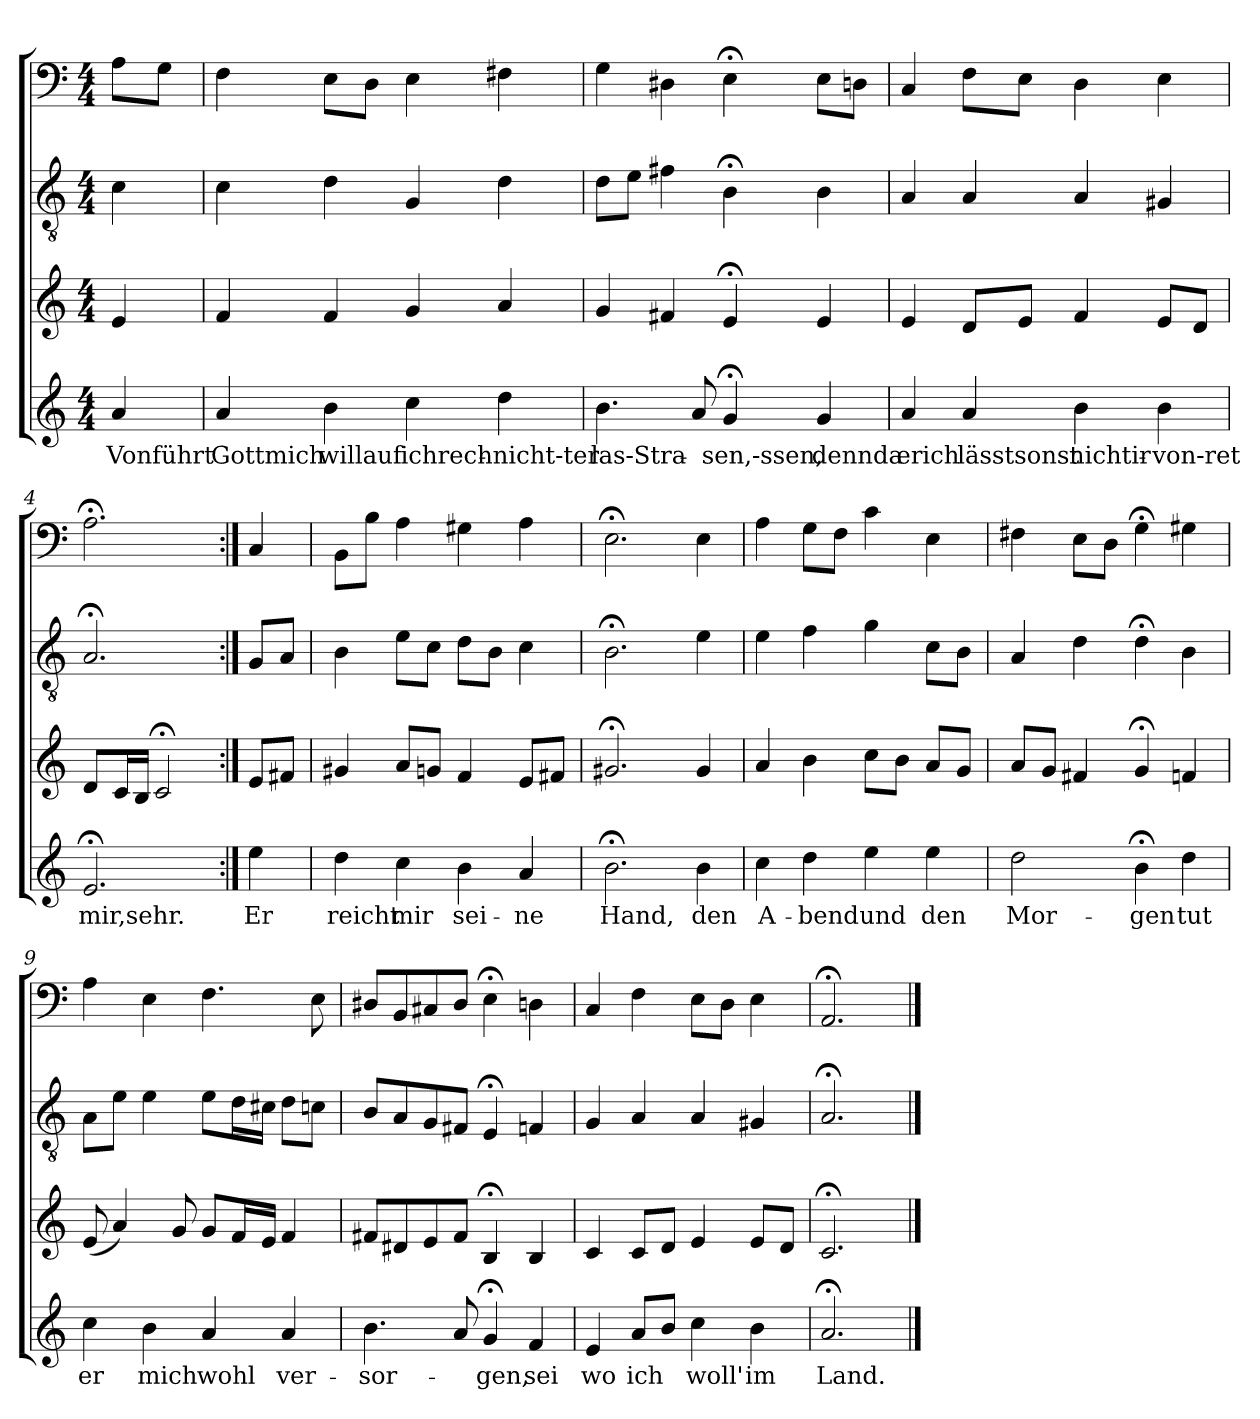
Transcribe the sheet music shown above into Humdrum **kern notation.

**kern	**text	**kern	**kern	**kern
*part4	*part4	*part3	*part2	*part1
*staff4	*staff4	*staff3	*staff2	*staff1
*clefG2	*	*clefG2	*clefGv2	*clefF4
*k[]	*	*k[]	*k[]	*k[]
*a:	*	*a:	*a:	*a:
*M4/4	*	*M4/4	*M4/4	*M4/4
=	=	=	=	=
4a/	Vonführt	4e/	4c\	8A\L
.	.	.	.	8G\J
=1	=1	=1	=1	=1
4a/	Gottmich	4f/	4c\	4F\
4b\	willauf	4f/	4d\	8E\L
.	.	.	.	8D\J
4cc\	ichrech-	4g/	4G/	4E\
4dd\	nicht-ter	4a/	4d\	4F#X\
=2	=2	=2	=2	=2
4.b\	las-Stra-	4g/	8d\L	4G\
.	.	.	8e\J	.
.	.	4f#X/	4f#X\	4D#X\
8a/	.	.	.	.
4g;</	-sen,-ssen,	4e;</	4B;<\	4E;<\
4g/	dennda	4e/	4B\	8E\L
.	.	.	.	8Dn\J
=3	=3	=3	=3	=3
4a/	erich	4e/	4A/	4C/
4a/	lässtsonst	8d/L	4A/	8F\L
.	.	8e/J	.	8E\J
4b\	nichtir-	4f/	4A/	4D\
4b\	von-ret	8e/L	4G#X/	4E\
.	.	8d/J	.	.
=4	=4	=4	=4	=4
2.e;</	mir,sehr.	8d/L	2.A;</	2.A;<\
.	.	16c/L	.	.
.	.	16B/JJ	.	.
.	.	2c;</	.	.
=:|!	=:|!	=:|!	=:|!	=:|!
4ee\	Er	8e/L	8G/L	4C/
.	.	8f#X/J	8A/J	.
=5	=5	=5	=5	=5
4dd\	reicht	4g#X/	4B\	8BB\L
.	.	.	.	8B\J
4cc\	mir	8a/L	8e\L	4A\
.	.	8gn/J	8c\J	.
4b\	sei-	4f/	8d\L	4G#X\
.	.	.	8B\J	.
4a/	-ne	8e/L	4c\	4A\
.	.	8f#X/J	.	.
=6	=6	=6	=6	=6
2.b;<\	Hand,	2.g#X;</	2.B;<\	2.E;<\
4b\	den	4g#/	4e\	4E\
=7	=7	=7	=7	=7
4cc\	A-	4a/	4e\	4A\
4dd\	-bend	4b\	4f\	8G\L
.	.	.	.	8F\J
4ee\	und	8cc\L	4g\	4c\
.	.	8b\J	.	.
4ee\	den	8a/L	8c\L	4E\
.	.	8g/J	8B\J	.
=8	=8	=8	=8	=8
2dd\	Mor-	8a/L	4A/	4F#X\
.	.	8g/J	.	.
.	.	4f#X/	4d\	8E\L
.	.	.	.	8D\J
4b;<\	-gen	4g;</	4d;<\	4G;<\
4dd\	tut	4fn/	4B\	4G#X\
=9	=9	=9	=9	=9
4cc\	er	(8e/	8A\L	4A\
.	.	4a/)	8e\J	.
4b\	mich	.	4e\	4E\
.	.	8g/	.	.
4a/	wohl	8g/L	8e\L	4.F\
.	.	16f/L	16d\L	.
.	.	16e/JJ	16c#X\JJ	.
4a/	ver-	4f/	8d\L	.
.	.	.	8cn\J	8E\
=10	=10	=10	=10	=10
4.b\	-sor-	8f#X/L	8B/L	8D#X/L
.	.	8d#X/	8A/	8BB/
.	.	8e/	8G/	8C#X/
8a/	.	8f#/J	8F#X/J	8D#/J
4g;</	-gen,	4B;</	4E;</	4E;<\
4f/	sei	4B/	4Fn/	4Dn\
=11	=11	=11	=11	=11
4e/	wo	4c/	4G/	4C/
8a/L	ich	8c/L	4A/	4F\
8b/J	.	8d/J	.	.
4cc\	woll'	4e/	4A/	8E\L
.	.	.	.	8D\J
4b\	im	8e/L	4G#X/	4E\
.	.	8d/J	.	.
=12	=12	=12	=12	=12
2.a;</	Land.	2.c;</	2.A;</	2.AA;</
==	==	==	==	==
*-	*-	*-	*-	*-
